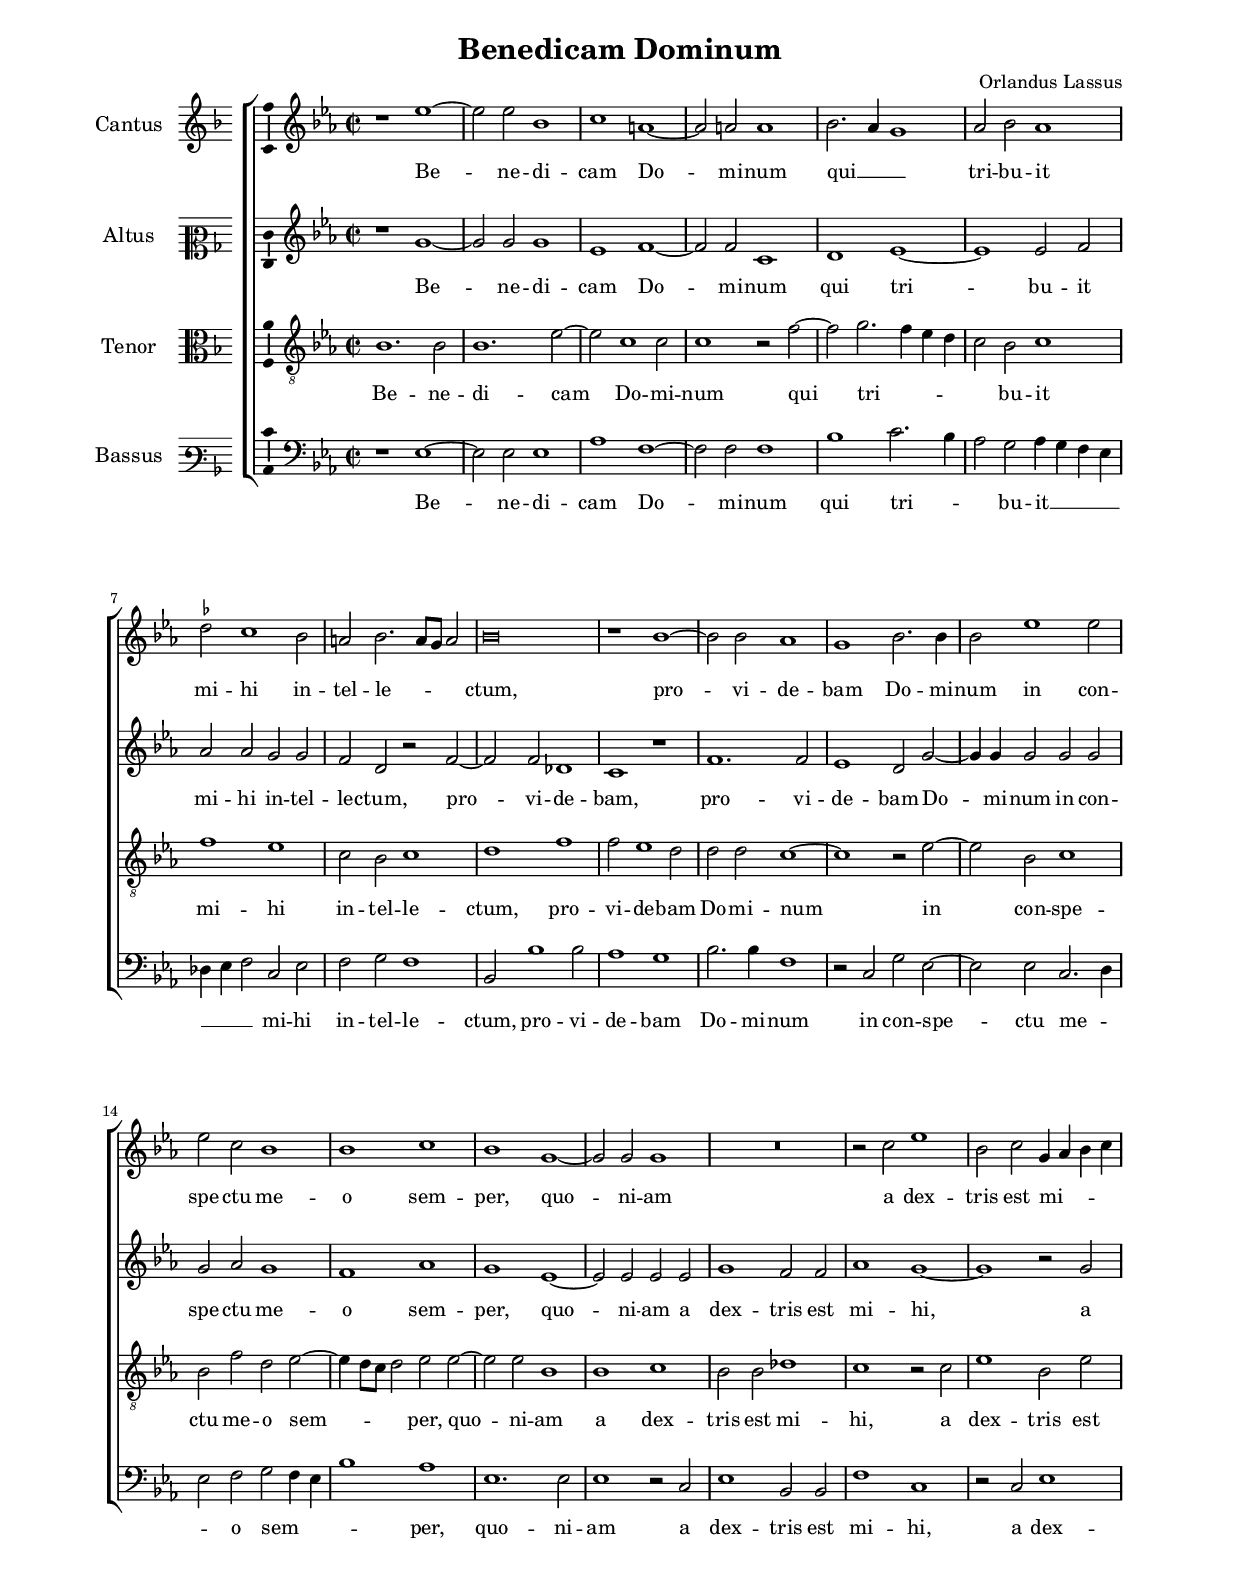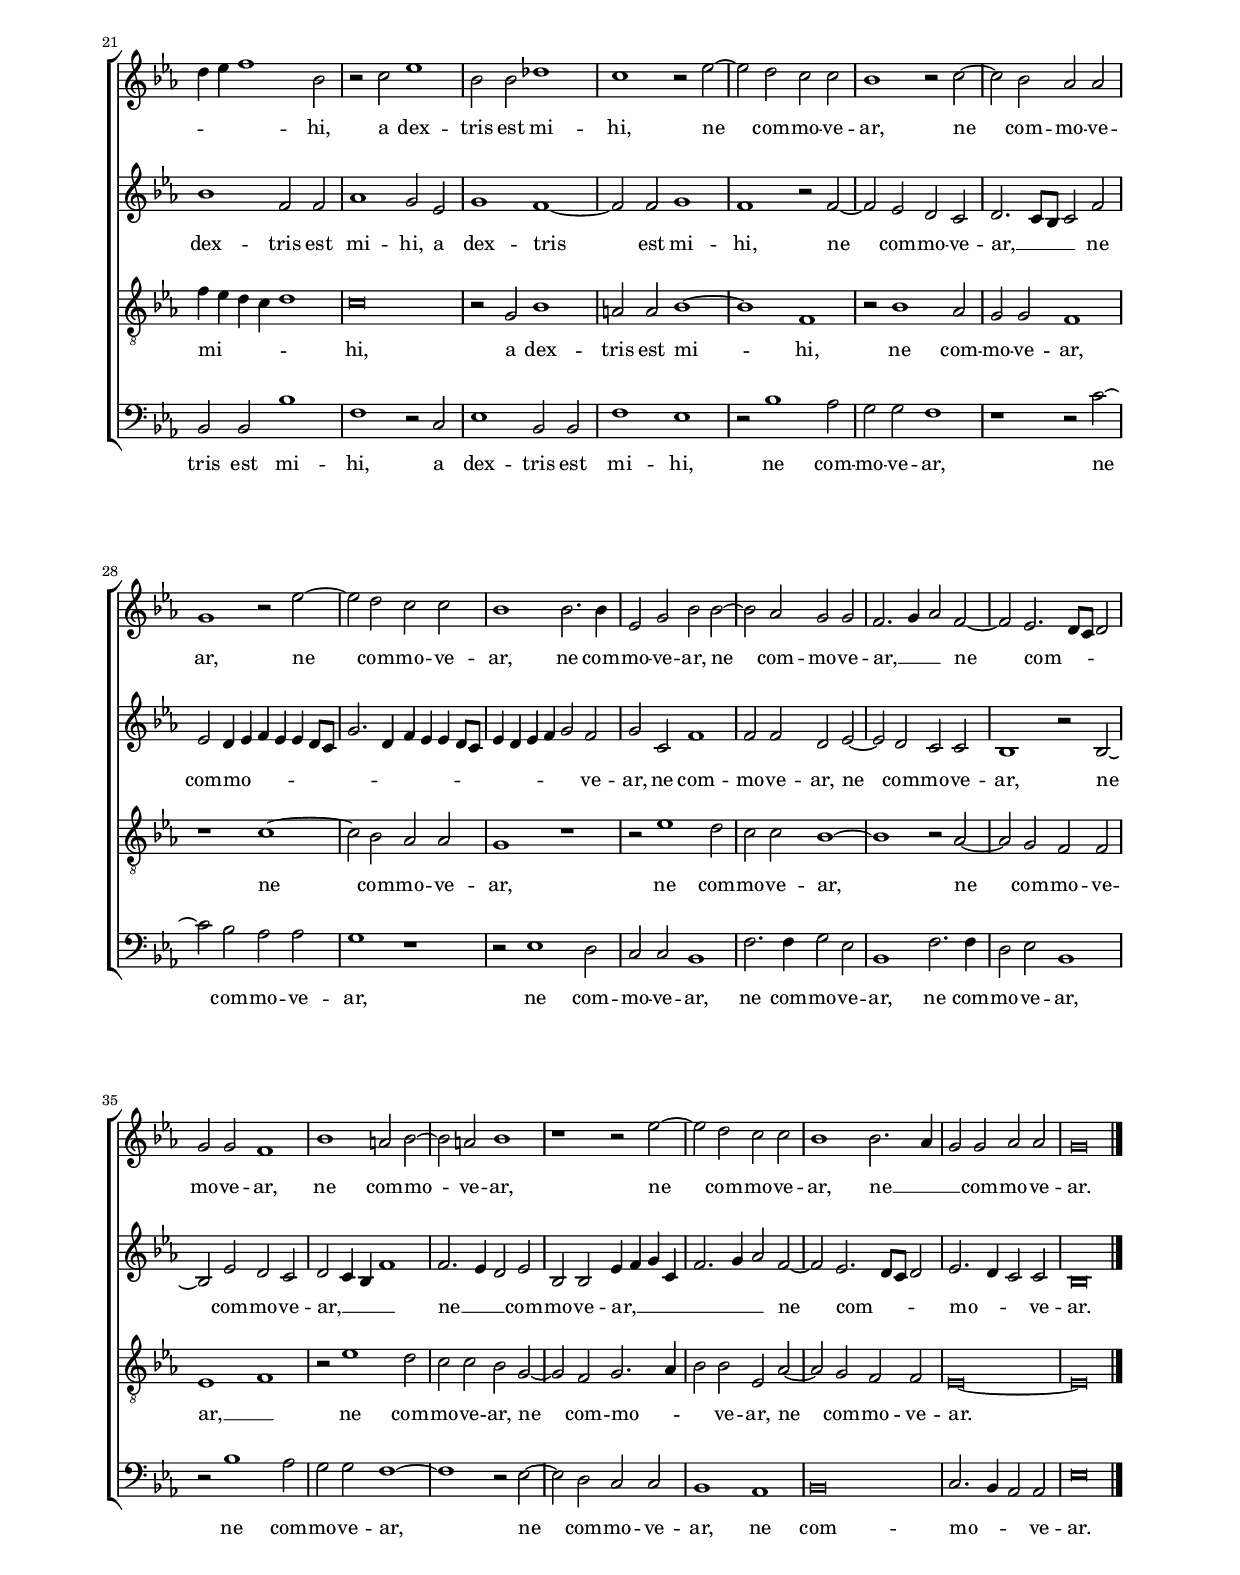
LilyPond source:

\header
{
  title="Benedicam Dominum"
  composer="Orlandus Lassus"
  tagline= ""
}

\version "2.22.0"
\include "deutsch.ly"
#(set-global-staff-size 16)
% #(set-default-paper-size "letter")
#(ly:set-option 'point-and-click #f)

	
global = {
	\key f \major
	\time 2/2 \set Score.measureLength = #(ly:make-moment 2/1)
    \skip 1*2*42 \bar "|."
	}

	ficta = { \once \set suggestAccidentals = ##t }
	
	forget = #(define-music-function (music) (ly:music?) #{
		\accidentalStyle forget
		$music
		\accidentalStyle default
		#})
	


\paper
	{
	top-margin = 2 \cm
	bottom-margin = 2 \cm
	left-margin = 2 \cm
	right-margin = 2 \cm
	ragged-bottom = ##f
	ragged-last-bottom = ##f
	print-page-number = ##f
	system-system-spacing = #'((basic-distance . 20) (minimum-distance . 14) (padding . 8) (strechability . 150))
	systems-per-page = 3
    page-count = 2
%	min-systems-per-page = 3
	}


incipitcantus = \markup { \score {
	{
	\set Staff.instrumentName = \markup { \fontsize #1 "Cantus" }
	\key f \major
	\clef violin
	s4 \bar ""
	}
	\layout  {
	raggedright = ##t
	indent = 1.6 \cm
	line-width = 2.2\cm
	\context { \Staff \remove Time_signature_engraver }
	\override Staff.Clef.Y-extent = #'(0 . 0)
	}} \hspace #1 }
	
      
incipitaltus = \markup { \score {
	{
	\set Staff.instrumentName = \markup { \fontsize #1 "Altus" }
	\key f \major
	\clef mezzosoprano
	s4 \bar ""
	}
	\layout  {
	raggedright = ##t
	indent = 1.6 \cm
	line-width = 2.2\cm
	\context { \Staff \remove Time_signature_engraver }
	\override Staff.Clef.Y-extent = #'(0 . 0)
	}} \hspace #1 }


incipittenor = \markup { \score {
	{
	\set Staff.instrumentName = \markup { \fontsize #1 "Tenor" }
	\key f \major
	\clef alto
	s4 \bar ""
	}
	\layout  {
	raggedright = ##t
	indent = 1.6 \cm
	line-width = 2.2\cm
	\context { \Staff \remove Time_signature_engraver }
	\override Staff.Clef.Y-extent = #'(0 . 0)
	}} \hspace #1 }


incipitbassus = \markup { \score {
	{
	\set Staff.instrumentName = \markup { \fontsize #1 "Bassus" }
	\key f \major
	\clef varbaritone
	s4 \bar ""
	}
	\layout  {
	raggedright = ##t
	indent = 1.6 \cm
	line-width = 2.2\cm
	\context { \Staff \remove Time_signature_engraver }
	\override Staff.Clef.Y-extent = #'(0 . 0)
	}} \hspace #1 }


cantus =  \relative c''
	{
	r1 f~
	f2 f c1
	d1 h~
	h2 h h1
%5
	c2. b4 a1 |
	b2 c b1
	\ficta es2 d1 c2
	h2 c2. h8 a h2
	c\breve
%10
	r1 c~ |
	c2 c b1
	a1 c2. c4
	c2 f1 f2
	f2 d c1
%15
	c1 d |
	c1 a~
	a2 a a1
	R\breve
	r2 d f1
%20
	c2 d a4 b c d |
	e4 f g1 c,2
	r2 d f1
	c2 c es1
	d1 r2 f~
%25
	f2 e d d |
	c1 r2 d~
	d2 c b b
	a1 r2 f'~
	f2 e d d
%30
	c1 c2. c4 |
	f,2 a c c~
	c2 b a a
	g2. a4 b2 g~
	g2 f2. e8 d e2
%35
	a2 a g1 |
	c1 h2 c~
	c2 h c1
	r1 r2 f~
	f2 e d d
%40
	c1 c2. b4 |
	a2 a b b
	a\breve |
	}


altus =  \relative c'
	{
	r1 a'~
	a2 a a1
	f1 g~
	g2 g d1
%5
	e1 f~ |
	f1 f2 g
	b2 b a a
	g2 e r g~
	g2 g es1
%10
	d1 r |
	g1. g2
	f1 e2 a~
	a4 a a2 a a
	a2 b a1
%15
	g1 b |
	a1 f~
	f2 f f f
	a1 g2 g
	b1 a~
%20
	a1 r2 a |
	c1 g2 g
	b1 a2 f
	a1 g~
	g2 g a1
%25
	g1 r2 g~ |
	g2 f e d
	e2. d8 c d2 g
	f2 e4 f g f f e8 d
	a'2. e4 g f f e8 d
%30
	f4 e f g a2 g |
	a2 d, g1
	g2 g e f~
	f2 e d d
	c1 r2 c~
%35
	c2 f e d |
	e2 d4 c g'1
	g2. f4 e2 f
	c2 c f4 g a d,
	g2. a4 b2 g~
%40
	g2 f2. e8 d e2 |
	f2. e4 d2 d
	c\breve |
	}


tenor =  \relative c'
	{
	c1. c2
	c1. f2~
	f2 d1 d2
	d1 r2 g~
%5
	g2 a2. g4 f e |
	d2 c d1
	g1 f
	d2 c d1
	e1 g
%10
	g2 f1 e2 |
	e2 e d1~
	d1 r2 f~
	f2 c d1
	c2 g' e f~
%15
	f4 e8 d e2 f f~ |
	f2 f c1
	c1 d
	c2 c es1
	d1 r2 d
%20
	f1 c2 f |
	g4 f e d e1
	d\breve
	r2 a c1
	h2 h c1~
%25
	c1 g |
	r2 c1 b2
	a2 a g1
	r1 d'~
	d2 c b b
%30
	a1 r |
	r2 f'1 e2
	d2 d c1~
	c1 r2 b~
	b2 a g g
%35
	f1 g |
	r2 f'1 e2
	d2 d c a~
	a2 g a2. b4
	c2 c f, b~
%40
	b2 a g g |
	f\breve~
        f\breve |
	}


bassus  =  \relative c
	{
	r1 f~
	f2 f f1
	b1 g~
	g2 g g1
%5
	c1 d2. c4 |
	b2 a b4 a g f
	es4 f g2 d f
	g2 a g1
	c,2 c'1 c2
%10
	b1 a |
	c2. c4 g1
	r2 d a' f~
	f2 f d2. e4
	f2 g a g4 f
%15
	c'1 b |
	f1. f2
	f1 r2 d
	f1 c2 c
	g'1 d
%20
	r2 d f1 |
	c2 c c'1
	g1 r2 d
	f1 c2 c
	g'1 f
%25
	r2 c'1 b2 |
	a2 a g1
	r1 r2 d'~
	d2 c b b
	a1 r
%30
	r2 f1 e2 |
	d2 d c1
	g'2. g4 a2 f
	c1 g'2. g4
	e2 f c1
%35
	r2 c'1 b2 |
	a2 a g1~
	g1 r2 f~
	f2 e d d
	c1 b
%40
	c\breve |
	d2. c4 b2 b
	f'\breve |
	}

lyricscantus = \lyricmode {
	Be -- ne -- di -- cam Do -- mi -- num
        qui __ _ _ tri -- bu -- it mi -- hi in -- tel -- le -- _ _ _ ctum,
        pro -- vi -- de -- bam Do -- mi -- num
        in con -- spe -- ctu me -- o sem -- per,
        quo -- ni -- am a dex -- tris est mi -- _ _ _ _ _ _ hi,
        a dex -- tris est mi -- hi,
        ne com -- mo -- ve -- ar,
        ne com -- mo -- ve -- ar,
        ne com -- mo -- ve -- ar,
        ne com -- mo -- ve -- ar,
        ne com -- mo -- ve -- ar, __ _ _
        ne com -- _ _ _ mo -- ve -- ar,
        ne com -- mo -- ve -- ar,
        ne com -- mo -- ve -- ar,
        ne __ _ _ com -- mo -- ve -- ar.
	}


lyricsaltus = \lyricmode {
	Be -- ne -- di -- cam Do -- mi -- num
        qui tri -- bu -- it mi -- hi in -- tel -- le -- ctum,
        pro -- vi -- de -- bam,
        pro -- vi -- de -- bam Do -- mi -- num
        in con -- spe -- ctu me -- o sem -- per,
        quo -- ni -- am a dex -- tris est mi -- hi,
        a dex -- tris est mi -- hi,
        a dex -- tris est mi -- hi,
        ne com -- mo -- ve -- ar, __ _ _ _
        ne com -- mo -- _ _ _ _ _ _ _ _ _ _ _ _ _ _ _ _ _ _ ve -- ar,
        ne com -- mo -- ve -- ar,
        ne com -- mo -- ve -- ar,
        ne com -- mo -- ve -- ar, __ _ _ _ 
        ne __ _ _ com -- mo -- ve -- ar, __ _ _ _ _ _ _ 
        ne com -- _ _ _ mo -- _ _ ve -- ar.
	}


lyricstenor = \lyricmode {
	Be -- ne -- di -- cam Do -- mi -- num
        qui tri -- _ _ _ _ bu -- it mi -- hi in -- tel -- le -- ctum,
        pro -- vi -- de -- bam Do -- mi -- num
        in con -- spe -- ctu me -- o sem -- _ _ _ per,
        quo -- ni -- am a dex -- tris est mi -- hi,
        a dex -- tris est mi -- _ _ _ _ hi,
        a dex -- tris est mi -- hi,
        ne com -- mo -- ve -- ar,
        ne com -- mo -- ve -- ar,
        ne com -- mo -- ve -- ar,
        ne com -- mo -- ve -- ar, __ _
        ne com -- mo -- ve -- ar,
        ne com -- mo -- _ _ ve -- ar,
        ne com -- mo -- ve -- ar.
	}


lyricsbassus = \lyricmode {
	Be -- ne -- di -- cam Do -- mi -- num
        qui tri -- _ _ bu -- it __ _ _ _ _ _ _ mi -- hi in -- tel -- le -- ctum,
        pro -- vi -- de -- bam Do -- mi -- num
        in con -- spe -- ctu me -- _ _ o sem -- _ _ _ per,
        quo -- ni -- am a dex -- tris est mi -- hi,
        a dex -- tris est mi -- hi,
        a dex -- tris est mi -- hi,
        ne com -- mo -- ve -- ar,
        ne com -- mo -- ve -- ar,
        ne com -- mo -- ve -- ar,
        ne com -- mo -- ve -- ar,
        ne com -- mo -- ve -- ar,
        ne com -- mo -- ve -- ar,
        ne com -- mo -- ve -- ar,
        ne com -- mo -- _ _ ve -- ar.
	}


\score
{  
	\transpose f es {
	\new ChoirStaff \with { \override StaffGrouper.staff-staff-spacing.basic-distance = #13 }
	<<

	\new Staff << \global
	\new Voice="v1" {
		\set Staff.instrumentName=\incipitcantus
        %  \set Staff.instrumentName="S"
		\set Staff.midiInstrument = "reed organ"
		\clef "violin"
		\cantus }
	\new Lyrics \lyricsto "v1" {\lyricscantus }
	>>


	\new Staff << \global
	\new Voice="v2" {
		\set Staff.instrumentName=\incipitaltus
        %  \set Staff.instrumentName="A"
		\set Staff.midiInstrument = "reed organ"
		\clef "violin" 
		\altus}
	\new Lyrics \lyricsto "v2" {\lyricsaltus }
	>>


	\new Staff << \global
	\new Voice="v3" {
		\set Staff.instrumentName=\incipittenor
        %  \set Staff.instrumentName="T"
		\set Staff.midiInstrument = "reed organ"
		\clef "G_8"
		\tenor }
	\new Lyrics \lyricsto "v3" {\lyricstenor }
	>>


	\new Staff << \global
	\new Voice="v4" {
		\set Staff.instrumentName=\incipitbassus
        % \set Staff.instrumentName="B"
		\set Staff.midiInstrument = "reed organ"
		\clef "bass" 
		\bassus }
	\new Lyrics \lyricsto "v4" {\lyricsbassus}
	>>

	>>
	} % transpose

	\layout
	{
	indent = 2.3 \cm
	\context { \Lyrics \override VerticalAxisGroup.nonstaff-relatedstaff-spacing.padding = #2 }
%	\context { \Lyrics \override LyricText.font-size = #1 }
	\context { \Staff \override TimeSignature.break-visibility = #end-of-line-invisible }
	\context { \Staff \consists "Ambitus_engraver" }
	\context { \Score \override BarNumber.padding = #2 }
	\context { \Voice \override NoteHead.style = #'baroque }
	}

\midi
	{
    	\tempo 2 = 90
	}
	
}


% EOF
